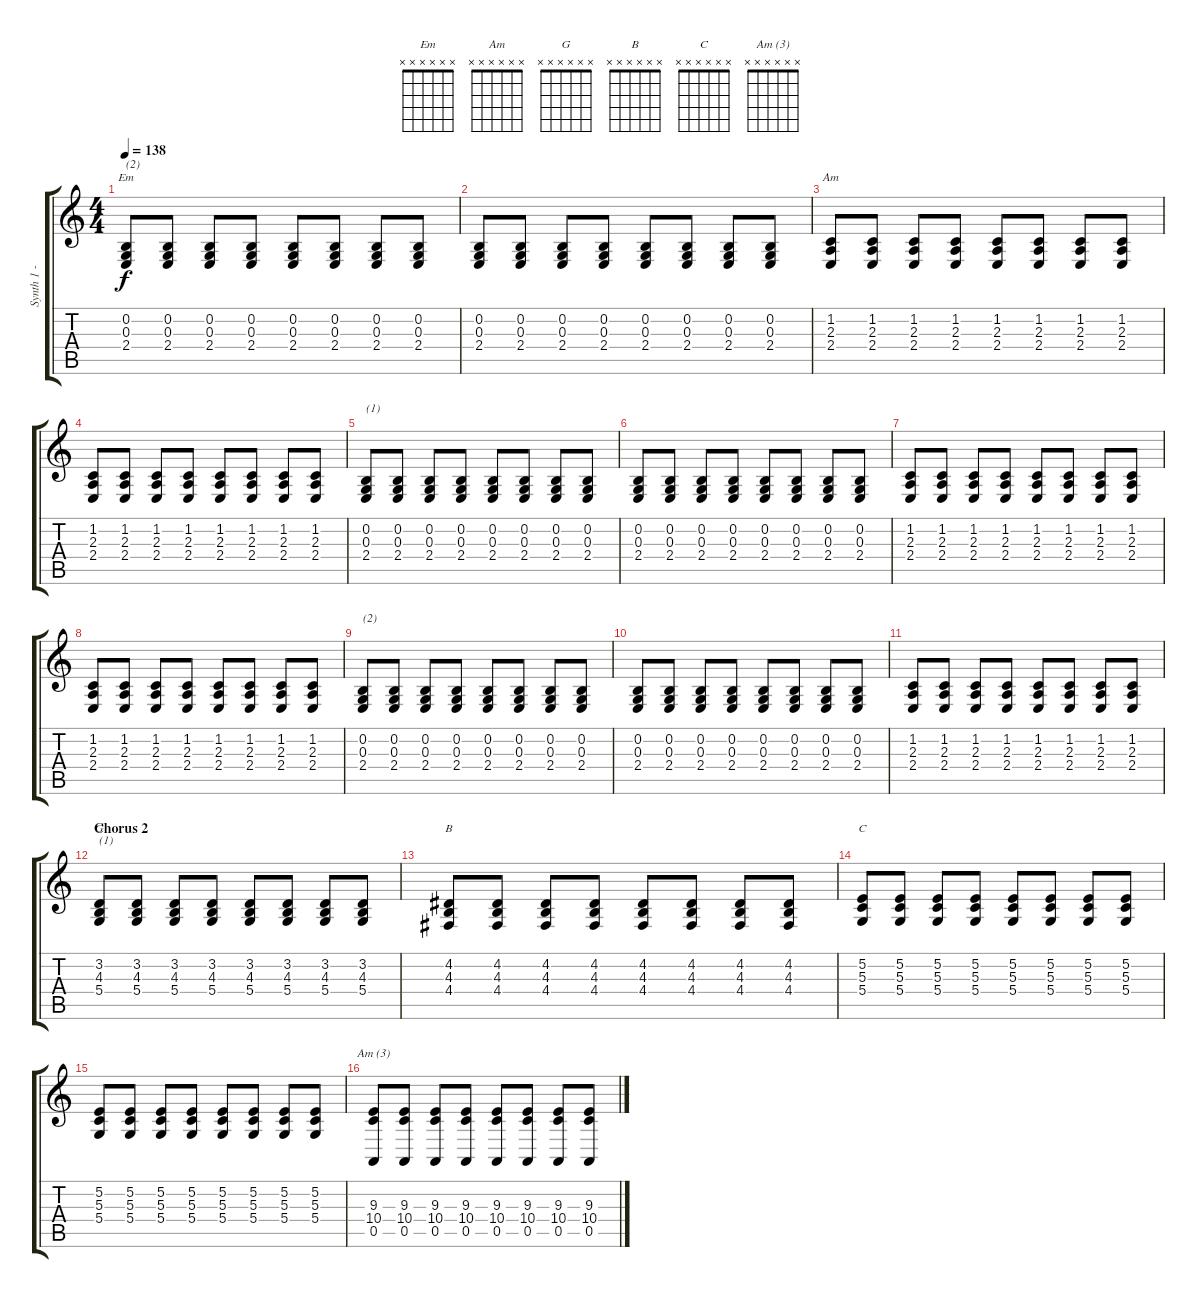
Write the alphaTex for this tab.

\track ("Synth 1 - sweep chords" "Synth 1 - ") {instrument pad8sweep}
\staff {score tabs}
\tuning (E4 B3 G3 D3 A2 E2) {hide}
\chord ("Em" x x x x x x)
\chord ("Am" x x x x x x)
\chord ("G" x x x x x x)
\chord ("B" x x x x x x)
\chord ("C" x x x x x x)
\chord ("Am (3)" x x x x x x)
\ts (4 4)
\tempo 138
\clef g2
\ks c
(0.2 0.3 2.4).8{ch "Em" txt "(2)" dy f} (0.2 0.3 2.4).8 (0.2 0.3 2.4).8 (0.2 0.3 2.4).8 (0.2 0.3 2.4).8 (0.2 0.3 2.4).8 (0.2 0.3 2.4).8 (0.2 0.3 2.4).8 |
(0.2 0.3 2.4).8 (0.2 0.3 2.4).8 (0.2 0.3 2.4).8 (0.2 0.3 2.4).8 (0.2 0.3 2.4).8 (0.2 0.3 2.4).8 (0.2 0.3 2.4).8 (0.2 0.3 2.4).8 |
(1.2 2.3 2.4).8{ch "Am"} (1.2 2.3 2.4).8 (1.2 2.3 2.4).8 (1.2 2.3 2.4).8 (1.2 2.3 2.4).8 (1.2 2.3 2.4).8 (1.2 2.3 2.4).8 (1.2 2.3 2.4).8 |
(1.2 2.3 2.4).8 (1.2 2.3 2.4).8 (1.2 2.3 2.4).8 (1.2 2.3 2.4).8 (1.2 2.3 2.4).8 (1.2 2.3 2.4).8 (1.2 2.3 2.4).8 (1.2 2.3 2.4).8 |
(0.2 0.3 2.4).8{txt "(1)"} (0.2 0.3 2.4).8 (0.2 0.3 2.4).8 (0.2 0.3 2.4).8 (0.2 0.3 2.4).8 (0.2 0.3 2.4).8 (0.2 0.3 2.4).8 (0.2 0.3 2.4).8 |
(0.2 0.3 2.4).8 (0.2 0.3 2.4).8 (0.2 0.3 2.4).8 (0.2 0.3 2.4).8 (0.2 0.3 2.4).8 (0.2 0.3 2.4).8 (0.2 0.3 2.4).8 (0.2 0.3 2.4).8 |
(1.2 2.3 2.4).8 (1.2 2.3 2.4).8 (1.2 2.3 2.4).8 (1.2 2.3 2.4).8 (1.2 2.3 2.4).8 (1.2 2.3 2.4).8 (1.2 2.3 2.4).8 (1.2 2.3 2.4).8 |
(1.2 2.3 2.4).8 (1.2 2.3 2.4).8 (1.2 2.3 2.4).8 (1.2 2.3 2.4).8 (1.2 2.3 2.4).8 (1.2 2.3 2.4).8 (1.2 2.3 2.4).8 (1.2 2.3 2.4).8 |
(0.2 0.3 2.4).8{txt "(2)"} (0.2 0.3 2.4).8 (0.2 0.3 2.4).8 (0.2 0.3 2.4).8 (0.2 0.3 2.4).8 (0.2 0.3 2.4).8 (0.2 0.3 2.4).8 (0.2 0.3 2.4).8 |
(0.2 0.3 2.4).8 (0.2 0.3 2.4).8 (0.2 0.3 2.4).8 (0.2 0.3 2.4).8 (0.2 0.3 2.4).8 (0.2 0.3 2.4).8 (0.2 0.3 2.4).8 (0.2 0.3 2.4).8 |
(1.2 2.3 2.4).8 (1.2 2.3 2.4).8 (1.2 2.3 2.4).8 (1.2 2.3 2.4).8 (1.2 2.3 2.4).8 (1.2 2.3 2.4).8 (1.2 2.3 2.4).8 (1.2 2.3 2.4).8 |
\section ("" "Chorus 2")
(3.2 4.3 5.4).8{ch "G" txt "(1)"} (3.2 4.3 5.4).8 (3.2 4.3 5.4).8 (3.2 4.3 5.4).8 (3.2 4.3 5.4).8 (3.2 4.3 5.4).8 (3.2 4.3 5.4).8 (3.2 4.3 5.4).8 |
(4.2 4.3 4.4).8{ch "B"} (4.2 4.3 4.4).8 (4.2 4.3 4.4).8 (4.2 4.3 4.4).8 (4.2 4.3 4.4).8 (4.2 4.3 4.4).8 (4.2 4.3 4.4).8 (4.2 4.3 4.4).8 |
(5.2 5.3 5.4).8{ch "C"} (5.2 5.3 5.4).8 (5.2 5.3 5.4).8 (5.2 5.3 5.4).8 (5.2 5.3 5.4).8 (5.2 5.3 5.4).8 (5.2 5.3 5.4).8 (5.2 5.3 5.4).8 |
(5.2 5.3 5.4).8 (5.2 5.3 5.4).8 (5.2 5.3 5.4).8 (5.2 5.3 5.4).8 (5.2 5.3 5.4).8 (5.2 5.3 5.4).8 (5.2 5.3 5.4).8 (5.2 5.3 5.4).8 |
(9.3 10.4 0.5).8{ch "Am (3)"} (9.3 10.4 0.5).8 (9.3 10.4 0.5).8 (9.3 10.4 0.5).8 (9.3 10.4 0.5).8 (9.3 10.4 0.5).8 (9.3 10.4 0.5).8 (9.3 10.4 0.5).8
